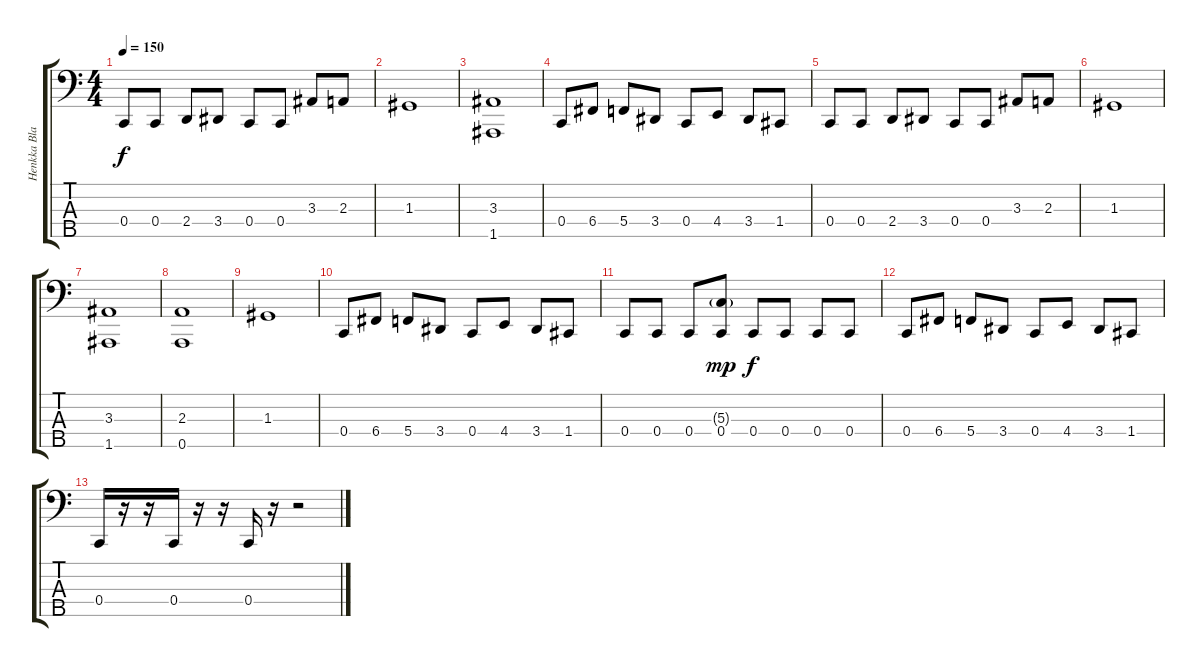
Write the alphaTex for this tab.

\track ("Henkka Blacksmith" "Henkka Bla") {instrument slapbass2}
\staff {score tabs}
\tuning (F2 C2 G1 C1 A0) {hide}
\ts (4 4)
\tempo 150
\clef f4
\ks c
0.4.8{dy f} 0.4.8 2.4.8 3.4.8 0.4.8 0.4.8 3.3.8 2.3.8 |
1.3.1 |
(3.3 1.5).1 |
0.4.8 6.4.8 5.4.8 3.4.8 0.4.8 4.4.8 3.4.8 1.4.8 |
0.4.8 0.4.8 2.4.8 3.4.8 0.4.8 0.4.8 3.3.8 2.3.8 |
1.3.1 |
(3.3 1.5).1 |
(2.3 0.5).1 |
1.3.1 |
0.4.8 6.4.8 5.4.8 3.4.8 0.4.8 4.4.8 3.4.8 1.4.8 |
0.4.8 0.4.8 0.4.8 (5.3{g} 0.4).8{dy mp} 0.4.8{dy f} 0.4.8 0.4.8 0.4.8 |
0.4.8 6.4.8 5.4.8 3.4.8 0.4.8 4.4.8 3.4.8 1.4.8 |
0.4.16 r.16 r.16 0.4.16 r.16 r.16 0.4.16 r.16 r.2
